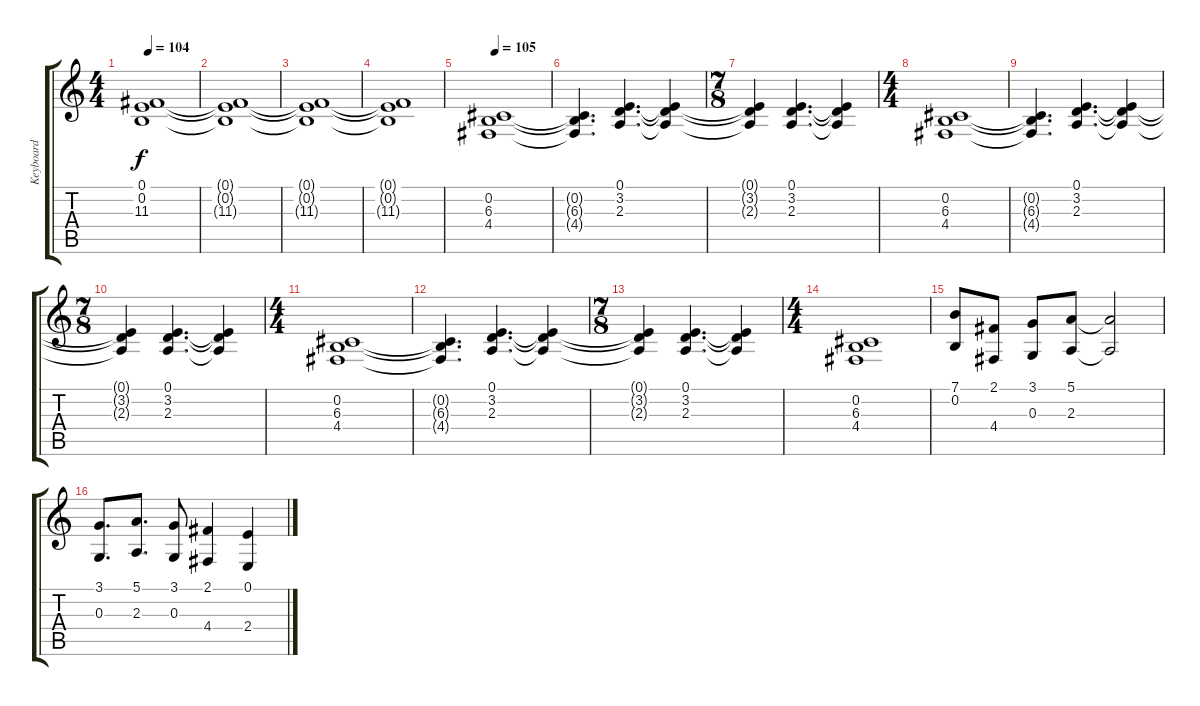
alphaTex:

\track ("Keyboard" "Keyboard") {instrument stringensemble1}
\staff {score tabs}
\tuning (E4 B3 G3 D3 A2 E2) {hide}
\ts (4 4)
\tempo 104
\clef g2
\ks aminor
(0.1 0.2 11.3).1{dy f} |
(0.1{t} 0.2{t} 11.3{t}).1 |
(0.1{t} 0.2{t} 11.3{t}).1{volume 10} |
(0.1{t} 0.2{t} 11.3{t}).1 |
\tempo 105
(0.2 6.3 4.4).1{volume 16 instrument harpsichord} |
(0.2{t} 6.3{t} 4.4{t}).4{d} (0.1 3.2 2.3).4{d} (0.1{t} 3.2{t} 2.3{t}).4 |
\ts (7 8)
(0.1{t} 3.2{t} 2.3{t}).4 (0.1 3.2 2.3).4{d} (0.1{t} 3.2{t} 2.3{t}).4 |
\ts (4 4)
(0.2 6.3 4.4).1 |
(0.2{t} 6.3{t} 4.4{t}).4{d} (0.1 3.2 2.3).4{d} (0.1{t} 3.2{t} 2.3{t}).4 |
\ts (7 8)
(0.1{t} 3.2{t} 2.3{t}).4 (0.1 3.2 2.3).4{d} (0.1{t} 3.2{t} 2.3{t}).4 |
\ts (4 4)
(0.2 6.3 4.4).1 |
(0.2{t} 6.3{t} 4.4{t}).4{d} (0.1 3.2 2.3).4{d} (0.1{t} 3.2{t} 2.3{t}).4 |
\ts (7 8)
(0.1{t} 3.2{t} 2.3{t}).4 (0.1 3.2 2.3).4{d} (0.1{t} 3.2{t} 2.3{t}).4 |
\ts (4 4)
(0.2 6.3 4.4).1 |
(7.1 0.2).8 (2.1 4.4).8 (3.1 0.3).8 (5.1 2.3).8 (5.1{t} 2.3{t}).2 |
(3.1 0.3).8{d} (5.1 2.3).8{d} (3.1 0.3).8 (2.1 4.4).4 (0.1 2.4).4
